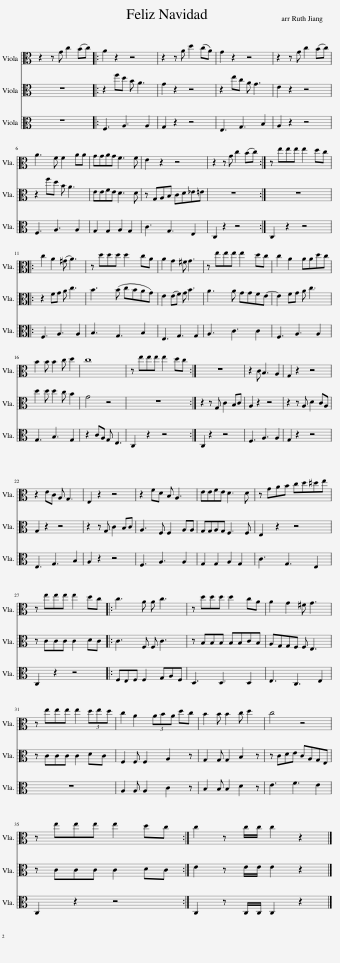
X:1
%%score 1 2 3
L:1/8
M:none
I:linebreak $
K:C
V:1 alto
V:2 alto
V:3 alto
V:1
 z2 z G c2 (Bc) |: A2 z2 z4 | z2 z A d2 (cA) | G2 z2 z4 | z2 z G c2 (Bc) |$ %5
 A3 F F2 AA | GGAG F3 F | E2 z2 z4 | z2 z G c2 (Bc) :| z eee e2 dc |:$ %10
 c2 A2 (^G A3) | z ddd d2 cA | A2 G2 ^F G3 | z eee e2 dc | c2 A2 AAdc |$ %15
 B2 B B2 c d2 | c8 | z eee e2 dc :| z8 | z2 C B,3 A,2 | %20
 G,2 z2 z4 |$ z2 EC A, G,3 | E,2 z2 z4 | z2 FD B, A,3 | EEFE D3 D | %25
 z GAB cd^de |$ z eee e2 dc |: c3 A A c3 | z ddd d2 cA | A2 G2 ^F G3 |$ %30
 z eee e2 (3ded | c2 A2 (3ABA dc | B2 B B2 c d2 | c4 z4 |$ z eee e2 dc :| %35
 c2 z c/c/ c2 z2 |] %36
V:2
 z8 |: z2 fd B A3 | G2 z2 z4 | z2 ec A G3 | E2 z2 z4 |$ %5
 z2 fd B A3 | EEFE D3 D | z G,A,B, CD_E=E | z8 :| z8 |:$ %10
 z2 FG A c3 | B3 (B cBAG) | E2 (EF) G B3 | A3 A GGFE- | E2 FG A c3 |$ %15
 d2 d d2 c B2 | G4 z4 | z8 :| z2 z G, C2 B,C | A,2 z2 z4 | %20
 z2 z A, D2 CA, |$ G,2 z2 z4 | z2 z G, C2 B,C | A,3 F, F,2 A,A, | G,G,A,G, F,3 F, | %25
 E,2 z2 z4 |$ z CCC C2 DC |: C3 F, F, C3 | z B,B,B, B,B,CB, | A,G,G,F, F, E,3 |$ %30
 z CCC C2 DC | F,2 F, F,2 A,2 z | G,2 G, G,2 B,2 z | z CDE CA,G,E, |$ z CCC C2 DC :| %35
 E2 z E/E/ E2 z2 |] %36
V:3
 z8 |: F,3 A,3 A,2 | G,2 z2 z4 | E,3 G,3 B,2 | A,2 z2 z4 |$ %5
 F,3 A,3 A,2 | G,2 G,2 A,2 G,2 | C3 G,3 E,2 | C,2 z2 z4 :| C,2 z2 z4 |:$ %10
 F,3 A,3 A,2 | B,3 G,3 B,2 | E,3 G,3 G,2 | A,3 C3 C2 | F,3 A,3 A,2 |$ %15
 G,3 B,3 G,2 | z2 CA, G, E,3 | C,2 z2 z4 :| C,2 z2 z4 | F,3 A,3 A,2 | %20
 G,2 z2 z4 |$ E,3 G,3 B,2 | A,2 z2 z4 | F,3 A,3 A,2 | G,2 G,2 A,2 G,2 | %25
 C3 G,3 E,2 |$ C,2 z2 z4 |: F,E,F, F,2 G,A,F, | D,3 D,3 D,2 | E,3 C,3 E,2 |$ %30
 z8 | A,2 A, A,2 C2 z | B,2 B, B,2 D2 z | E3 F3 E2 |$ C,2 z2 z4 :| %35
 C,2 z C,/C,/ C,2 z2 |] %36
